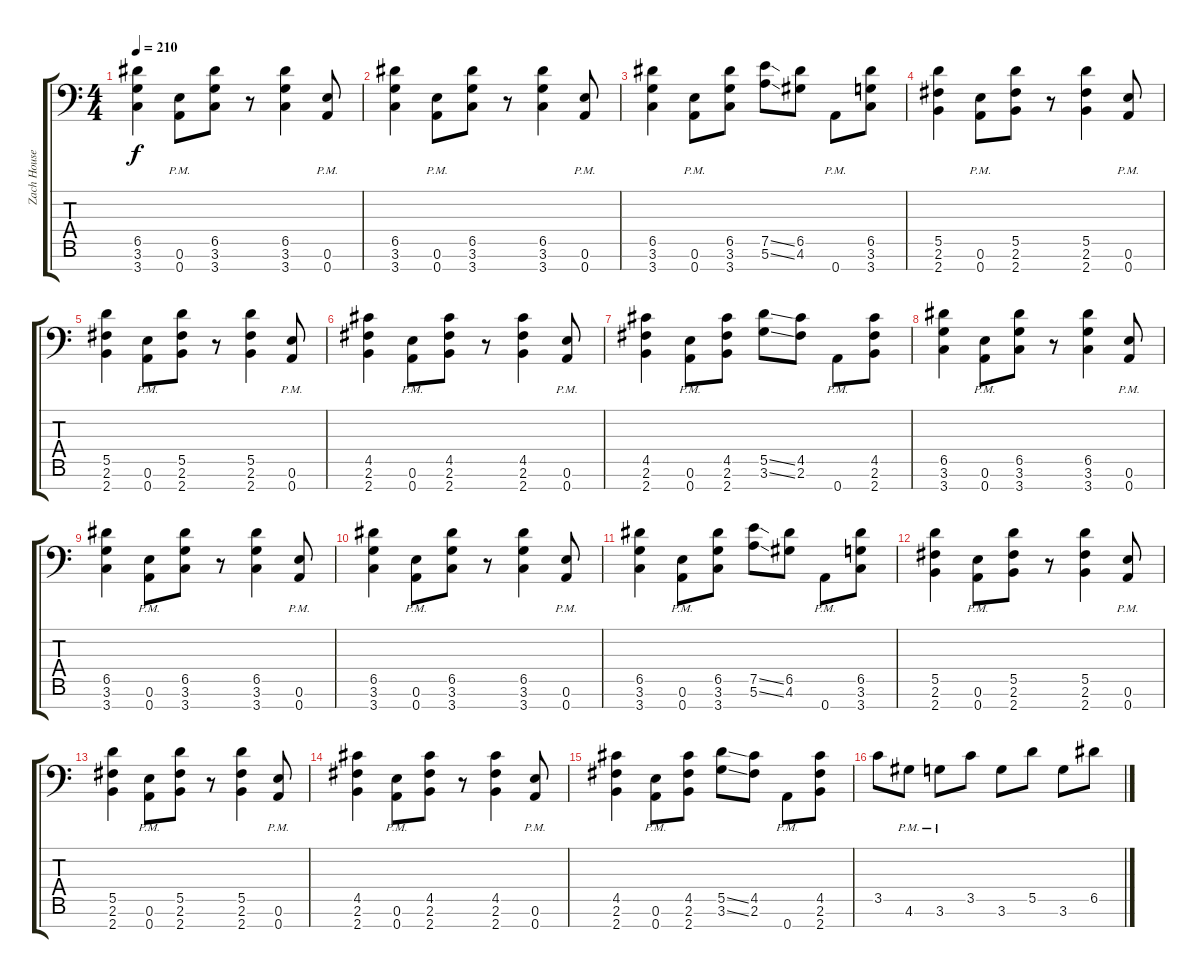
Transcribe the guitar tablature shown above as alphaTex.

\track ("Zach Householder (Guitar)" "Zach House") {instrument distortionguitar}
\staff {score tabs}
\tuning (E4 B3 G3 D3 A2 E2 A1) {hide}
\ts (4 4)
\tempo 210
\clef f4
\ks c
(6.5 3.6 3.7).4{dy f} (0.6{pm} 0.7{pm}).8 (6.5 3.6 3.7).8 r.8 (6.5 3.6 3.7).4 (0.6{pm} 0.7{pm}).8 |
(6.5 3.6 3.7).4 (0.6{pm} 0.7{pm}).8 (6.5 3.6 3.7).8 r.8 (6.5 3.6 3.7).4 (0.6{pm} 0.7{pm}).8 |
(6.5 3.6 3.7).4 (0.6{pm} 0.7{pm}).8 (6.5 3.6 3.7).8 (7.5{ss} 5.6{ss}).8 (6.5 4.6).8 0.7{pm}.8 (6.5 3.6 3.7).8 |
(5.5 2.6 2.7).4 (0.6{pm} 0.7{pm}).8 (5.5 2.6 2.7).8 r.8 (5.5 2.6 2.7).4 (0.6{pm} 0.7{pm}).8 |
(5.5 2.6 2.7).4 (0.6{pm} 0.7{pm}).8 (5.5 2.6 2.7).8 r.8 (5.5 2.6 2.7).4 (0.6{pm} 0.7{pm}).8 |
(4.5 2.6 2.7).4 (0.6{pm} 0.7{pm}).8 (4.5 2.6 2.7).8 r.8 (4.5 2.6 2.7).4 (0.6{pm} 0.7{pm}).8 |
(4.5 2.6 2.7).4 (0.6{pm} 0.7{pm}).8 (4.5 2.6 2.7).8 (5.5{ss} 3.6{ss}).8 (4.5 2.6).8 0.7{pm}.8 (4.5 2.6 2.7).8 |
(6.5 3.6 3.7).4 (0.6{pm} 0.7{pm}).8 (6.5 3.6 3.7).8 r.8 (6.5 3.6 3.7).4 (0.6{pm} 0.7{pm}).8 |
(6.5 3.6 3.7).4 (0.6{pm} 0.7{pm}).8 (6.5 3.6 3.7).8 r.8 (6.5 3.6 3.7).4 (0.6{pm} 0.7{pm}).8 |
(6.5 3.6 3.7).4 (0.6{pm} 0.7{pm}).8 (6.5 3.6 3.7).8 r.8 (6.5 3.6 3.7).4 (0.6{pm} 0.7{pm}).8 |
(6.5 3.6 3.7).4 (0.6{pm} 0.7{pm}).8 (6.5 3.6 3.7).8 (7.5{ss} 5.6{ss}).8 (6.5 4.6).8 0.7{pm}.8 (6.5 3.6 3.7).8 |
(5.5 2.6 2.7).4 (0.6{pm} 0.7{pm}).8 (5.5 2.6 2.7).8 r.8 (5.5 2.6 2.7).4 (0.6{pm} 0.7{pm}).8 |
(5.5 2.6 2.7).4 (0.6{pm} 0.7{pm}).8 (5.5 2.6 2.7).8 r.8 (5.5 2.6 2.7).4 (0.6{pm} 0.7{pm}).8 |
(4.5 2.6 2.7).4 (0.6{pm} 0.7{pm}).8 (4.5 2.6 2.7).8 r.8 (4.5 2.6 2.7).4 (0.6{pm} 0.7{pm}).8 |
(4.5 2.6 2.7).4 (0.6{pm} 0.7{pm}).8 (4.5 2.6 2.7).8 (5.5{ss} 3.6{ss}).8 (4.5 2.6).8 0.7{pm}.8 (4.5 2.6 2.7).8 |
3.5.8 4.6{pm}.8 3.6{pm}.8 3.5.8 3.6.8 5.5.8 3.6.8 6.5.8
